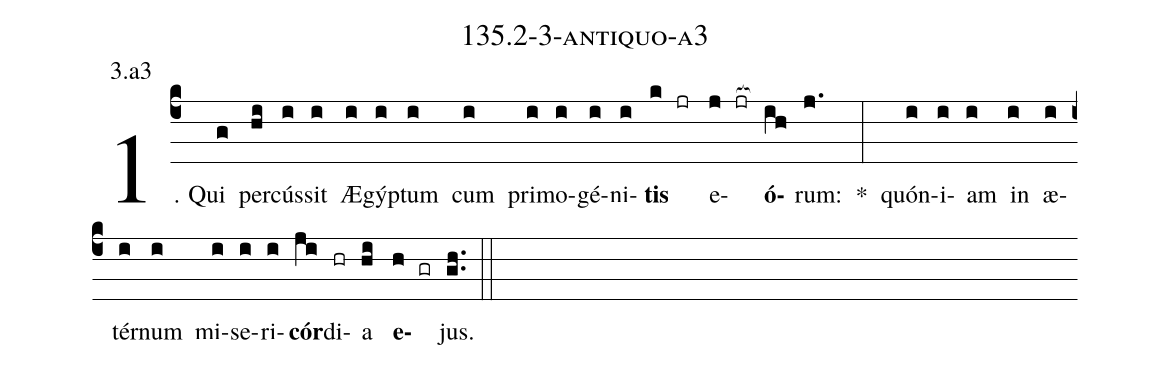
name: 135.2-3-antiquo-a3;
annotation: 3.a3;
%%
(c4)1. Qui(g) per(hi)cús(i)sit(i) Æ(i)gýp(i)tum(i) cum(i) pri(i)mo(i)gé(i)ni(i)<b>tis</b>(k jr) e(j jr[ocb:1{])<b>ó</b>(ih[ocb:0}])rum:(j.) *(:) quón(i)i(i)am(i) in(i) æ(i)tér(i)num(i) mi(i)se(i)ri(i)<b>cór</b>(ji)di(hr)a(hi) <b>e</b>(h gr)jus.(gh..) (::)
